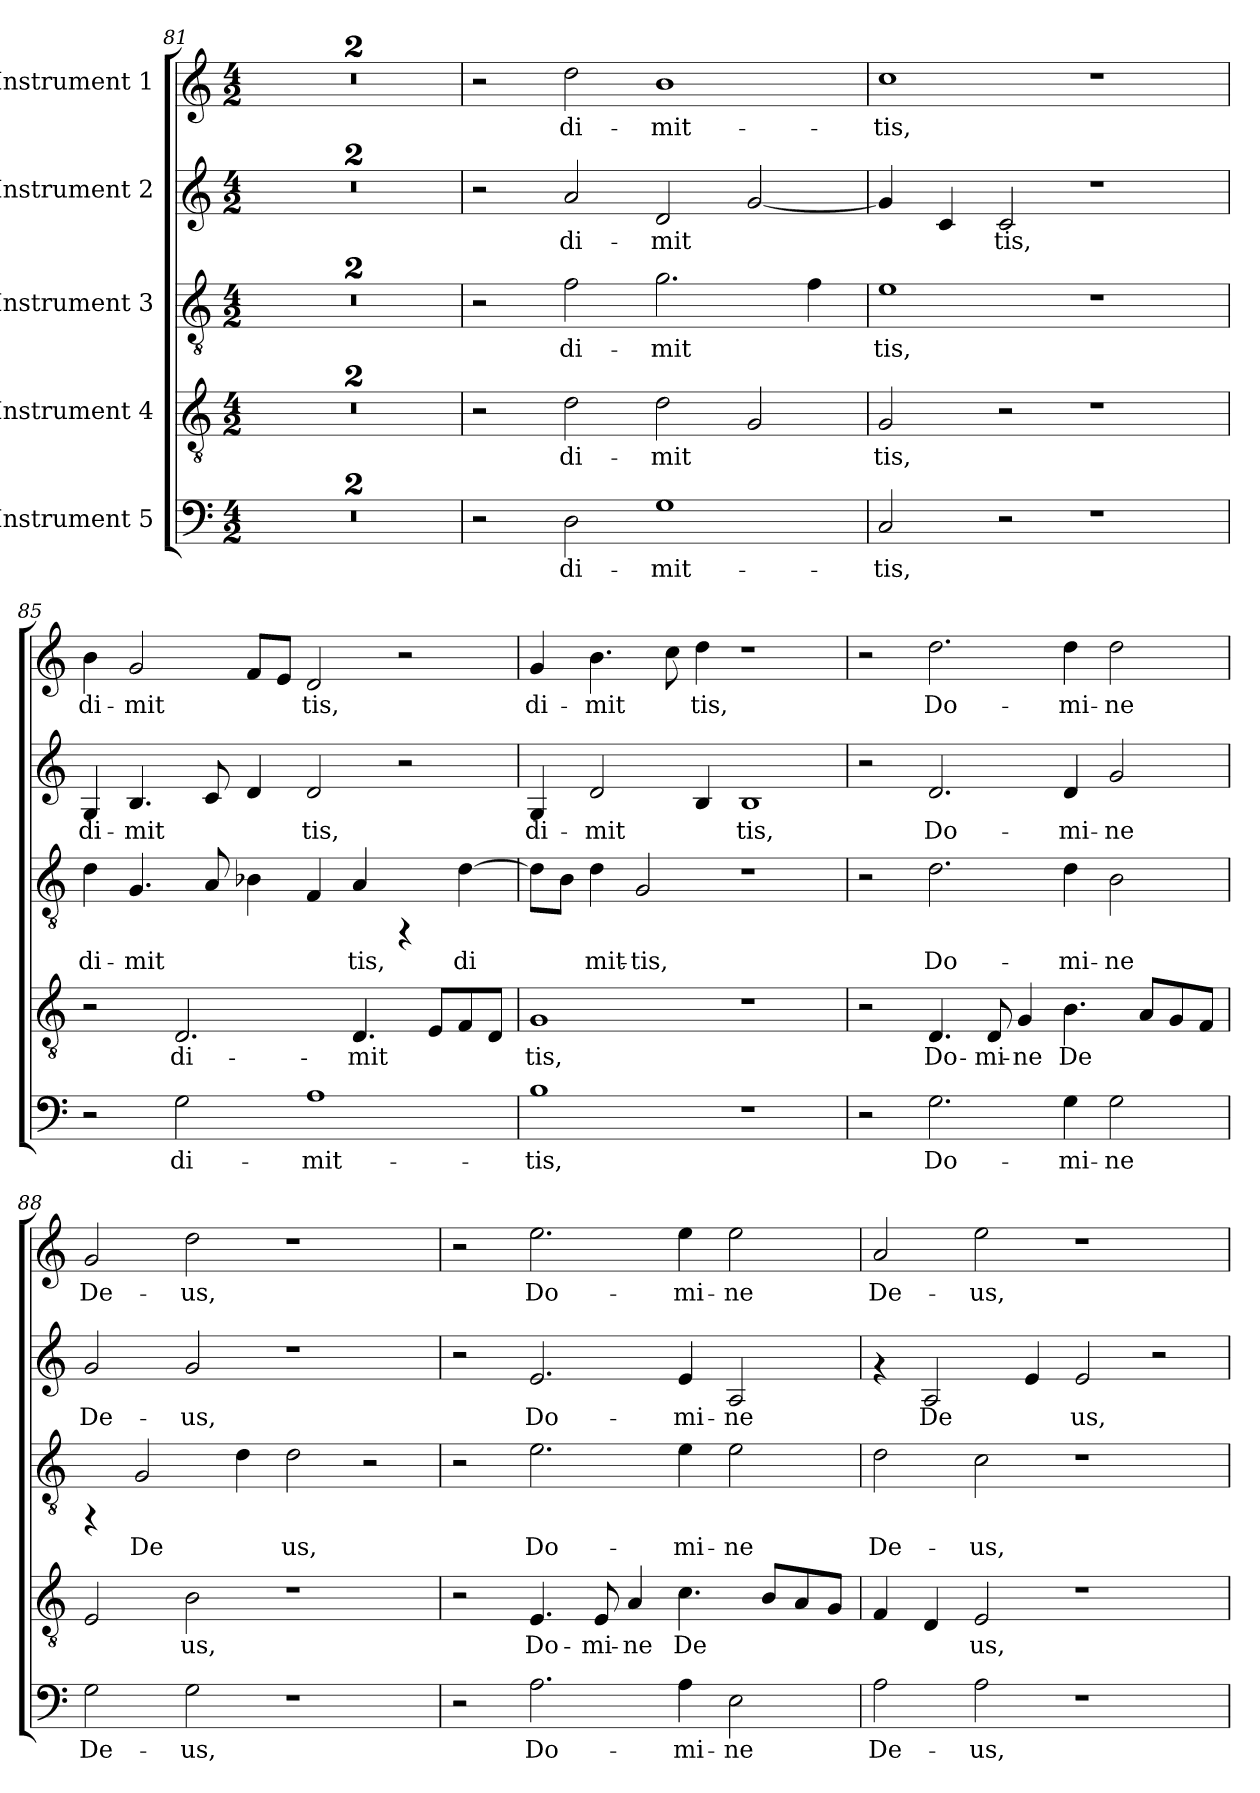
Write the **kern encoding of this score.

**kern	**text	**kern	**text	**kern	**text	**kern	**text	**kern	**text
*part5	*part5	*part4	*part4	*part3	*part3	*part2	*part2	*part1	*part1
*staff5	*staff5	*staff4	*staff4	*staff3	*staff3	*staff2	*staff2	*staff1	*staff1
*I"Instrument 5	*	*I"Instrument 4	*	*I"Instrument 3	*	*I"Instrument 2	*	*I"Instrument 1	*
*clefF4	*	*clefGv2	*	*clefGv2	*	*clefG2	*	*clefG2	*
*k[]	*	*k[]	*	*k[]	*	*k[]	*	*k[]	*
*C:	*	*C:	*	*C:	*	*C:	*	*C:	*
*M4/2	*	*M4/2	*	*M4/2	*	*M4/2	*	*M4/2	*
=81	=81	=81	=81	=81	=81	=81	=81	=81	=81
0r	.	0r	.	0r	.	0r	.	0r	.
=82	=82	=82	=82	=82	=82	=82	=82	=82	=82
0r	.	0r	.	0r	.	0r	.	0r	.
=83	=83	=83	=83	=83	=83	=83	=83	=83	=83
2r	.	2r	.	2r	.	2r	.	2r	.
!	!LO:LY:b:cj	!	!LO:LY:b:cj	!	!LO:LY:b:cj	!	!LO:LY:b:cj	!	!LO:LY:b:cj
2D\	di-	2d\	di-	2f\	di-	2a/	di-	2dd\	di-
!	!LO:LY:b:cj	!	!LO:LY:b:cj	!	!LO:LY:b:cj	!	!LO:LY:b:cj	!	!LO:LY:b:cj
1G	-mit-	2d\	-mit-	2.g\	-mit-	2d/	-mit-	1b	-mit-
!	!	!	!LO:LY:b:cj	!	!	!	!LO:LY:b:cj	!	!
.	.	2G/	--	.	.	[<2g/	--	.	.
!	!	!	!	!	!LO:LY:b:cj	!	!	!	!
.	.	.	.	4f\	--	.	.	.	.
!!LO:PB:g=z
=84	=84	=84	=84	=84	=84	=84	=84	=84	=84
!	!LO:LY:b:cj	!	!LO:LY:b:cj	!	!LO:LY:b:cj	!	!LO:LY:b:cj	!	!LO:LY:b:cj
2C/	-tis,	2G/	-tis,	1e	-tis,	4g/]	--	1cc	-tis,
!	!	!	!	!	!	!	!LO:LY:b:cj	!	!
.	.	.	.	.	.	4c/	--	.	.
!	!	!	!	!	!	!	!LO:LY:b:cj	!	!
2r	.	2r	.	.	.	2c/	-tis,	.	.
1r	.	1r	.	1r	.	1r	.	1r	.
=85	=85	=85	=85	=85	=85	=85	=85	=85	=85
!	!	!	!	!	!LO:LY:b:cj	!	!LO:LY:b:cj	!	!LO:LY:b:cj
2r	.	2r	.	4d\	di-	4G/	di-	4b\	di-
!	!	!	!	!	!LO:LY:b:cj	!	!LO:LY:b:cj	!	!LO:LY:b:cj
.	.	.	.	4.G/	-mit-	4.B/	-mit-	2g/	-mit-
!	!LO:LY:b:cj	!	!LO:LY:b:cj	!	!	!	!	!	!
2G\	di-	2.D/	di-	.	.	.	.	.	.
!	!	!	!	!	!LO:LY:b:cj	!	!LO:LY:b:cj	!	!
.	.	.	.	8A/	--	8c/	--	.	.
!	!	!	!	!	!LO:LY:b:cj	!	!LO:LY:b:cj	!	!LO:LY:b:cj
.	.	.	.	4B-X\	--	4d/	--	8f/L	--
!	!	!	!	!	!	!	!	!	!LO:LY:b:cj
.	.	.	.	.	.	.	.	8e/J	--
!	!LO:LY:b:cj	!	!	!	!LO:LY:b:cj	!	!LO:LY:b:cj	!	!LO:LY:b:cj
1A	-mit-	.	.	4F/	--	2d/	-tis,	2d/	-tis,
!	!	!	!LO:LY:b:cj	!	!LO:LY:b:cj	!	!	!	!
.	.	4.D/	-mit-	4A/	-tis,	.	.	.	.
.	.	.	.	4rFF	.	2r	.	2r	.
!	!	!	!LO:LY:b:cj	!	!	!	!	!	!
.	.	8E/L	--	.	.	.	.	.	.
!	!	!	!LO:LY:b:cj	!	!LO:LY:b:cj	!	!	!	!
.	.	8F/	--	[>4d\	di-	.	.	.	.
!	!	!	!LO:LY:b:cj	!	!	!	!	!	!
.	.	8D/J	--	.	.	.	.	.	.
=86	=86	=86	=86	=86	=86	=86	=86	=86	=86
!	!LO:LY:b:cj	!	!LO:LY:b:cj	!	!LO:LY:b:cj	!	!LO:LY:b:cj	!	!LO:LY:b:cj
1B	-tis,	1G	-tis,	8d\L]	--	4G/	di-	4g/	di-
!	!	!	!	!	!LO:LY:b:cj	!	!	!	!
.	.	.	.	8B\J	--	.	.	.	.
!	!	!	!	!	!LO:LY:b:cj	!	!LO:LY:b:cj	!	!LO:LY:b:cj
.	.	.	.	4d\	-mit-	2d/	-mit-	4.b\	-mit-
!	!	!	!	!	!LO:LY:b:cj	!	!	!	!
.	.	.	.	2G/	-tis,	.	.	.	.
!	!	!	!	!	!	!	!	!	!LO:LY:b:cj
.	.	.	.	.	.	.	.	8cc\	--
!	!	!	!	!	!	!	!LO:LY:b:cj	!	!LO:LY:b:cj
.	.	.	.	.	.	4B/	--	4dd\	-tis,
!	!	!	!	!	!	!	!LO:LY:b:cj	!	!
1r	.	1r	.	1r	.	1B	-tis,	1r	.
=87	=87	=87	=87	=87	=87	=87	=87	=87	=87
2r	.	2r	.	2r	.	2r	.	2r	.
!	!LO:LY:b:cj	!	!LO:LY:b:cj	!	!LO:LY:b:cj	!	!LO:LY:b:cj	!	!LO:LY:b:cj
2.G\	Do-	4.D/	Do-	2.d\	Do-	2.d/	Do-	2.dd\	Do-
!	!	!	!LO:LY:b:cj	!	!	!	!	!	!
.	.	8D/	-mi-	.	.	.	.	.	.
!	!	!	!LO:LY:b:cj	!	!	!	!	!	!
.	.	4G/	-ne	.	.	.	.	.	.
!	!LO:LY:b:cj	!	!LO:LY:b:cj	!	!LO:LY:b:cj	!	!LO:LY:b:cj	!	!LO:LY:b:cj
4G\	-mi-	4.B\	De-	4d\	-mi-	4d/	-mi-	4dd\	-mi-
!	!LO:LY:b:cj	!	!	!	!LO:LY:b:cj	!	!LO:LY:b:cj	!	!LO:LY:b:cj
2G\	-ne	.	.	2B\	-ne	2g/	-ne	2dd\	-ne
!	!	!	!LO:LY:b:cj	!	!	!	!	!	!
.	.	8A/L	--	.	.	.	.	.	.
!	!	!	!LO:LY:b:cj	!	!	!	!	!	!
.	.	8G/	--	.	.	.	.	.	.
!	!	!	!LO:LY:b:cj	!	!	!	!	!	!
.	.	8F/J	--	.	.	.	.	.	.
!!LO:PB:g=z
=88	=88	=88	=88	=88	=88	=88	=88	=88	=88
!	!LO:LY:b:cj	!	!LO:LY:b:cj	!	!	!	!LO:LY:b:cj	!	!LO:LY:b:cj
2G\	De-	2E/	--	4rFF	.	2g/	De-	2g/	De-
!	!	!	!	!	!LO:LY:b:cj	!	!	!	!
.	.	.	.	2G/	De-	.	.	.	.
!	!LO:LY:b:cj	!	!LO:LY:b:cj	!	!	!	!LO:LY:b:cj	!	!LO:LY:b:cj
2G\	-us,	2B\	-us,	.	.	2g/	-us,	2dd\	-us,
!	!	!	!	!	!LO:LY:b:cj	!	!	!	!
.	.	.	.	4d\	--	.	.	.	.
!	!	!	!	!	!LO:LY:b:cj	!	!	!	!
1r	.	1r	.	2d\	-us,	1r	.	1r	.
.	.	.	.	2r	.	.	.	.	.
=89	=89	=89	=89	=89	=89	=89	=89	=89	=89
2r	.	2r	.	2r	.	2r	.	2r	.
!	!LO:LY:b:cj	!	!LO:LY:b:cj	!	!LO:LY:b:cj	!	!LO:LY:b:cj	!	!LO:LY:b:cj
2.A\	Do-	4.E/	Do-	2.e\	Do-	2.e/	Do-	2.ee\	Do-
!	!	!	!LO:LY:b:cj	!	!	!	!	!	!
.	.	8E/	-mi-	.	.	.	.	.	.
!	!	!	!LO:LY:b:cj	!	!	!	!	!	!
.	.	4A/	-ne	.	.	.	.	.	.
!	!LO:LY:b:cj	!	!LO:LY:b:cj	!	!LO:LY:b:cj	!	!LO:LY:b:cj	!	!LO:LY:b:cj
4A\	-mi-	4.c\	De-	4e\	-mi-	4e/	-mi-	4ee\	-mi-
!	!LO:LY:b:cj	!	!	!	!LO:LY:b:cj	!	!LO:LY:b:cj	!	!LO:LY:b:cj
2E\	-ne	.	.	2e\	-ne	2A/	-ne	2ee\	-ne
!	!	!	!LO:LY:b:cj	!	!	!	!	!	!
.	.	8B/L	--	.	.	.	.	.	.
!	!	!	!LO:LY:b:cj	!	!	!	!	!	!
.	.	8A/	--	.	.	.	.	.	.
!	!	!	!LO:LY:b:cj	!	!	!	!	!	!
.	.	8G/J	--	.	.	.	.	.	.
=90	=90	=90	=90	=90	=90	=90	=90	=90	=90
!	!LO:LY:b:cj	!	!LO:LY:b:cj	!	!LO:LY:b:cj	!	!	!	!LO:LY:b:cj
2A\	De-	4F/	--	2d\	De-	4rf	.	2a/	De-
!	!	!	!LO:LY:b:cj	!	!	!	!LO:LY:b:cj	!	!
.	.	4D/	--	.	.	2A/	De-	.	.
!	!LO:LY:b:cj	!	!LO:LY:b:cj	!	!LO:LY:b:cj	!	!	!	!LO:LY:b:cj
2A\	-us,	2E/	-us,	2c\	-us,	.	.	2ee\	-us,
!	!	!	!	!	!	!	!LO:LY:b:cj	!	!
.	.	.	.	.	.	4e/	--	.	.
!	!	!	!	!	!	!	!LO:LY:b:cj	!	!
1r	.	1r	.	1r	.	2e/	-us,	1r	.
.	.	.	.	.	.	2r	.	.	.
=	=	=	=	=	=	=	=	=	=
*-	*-	*-	*-	*-	*-	*-	*-	*-	*-
